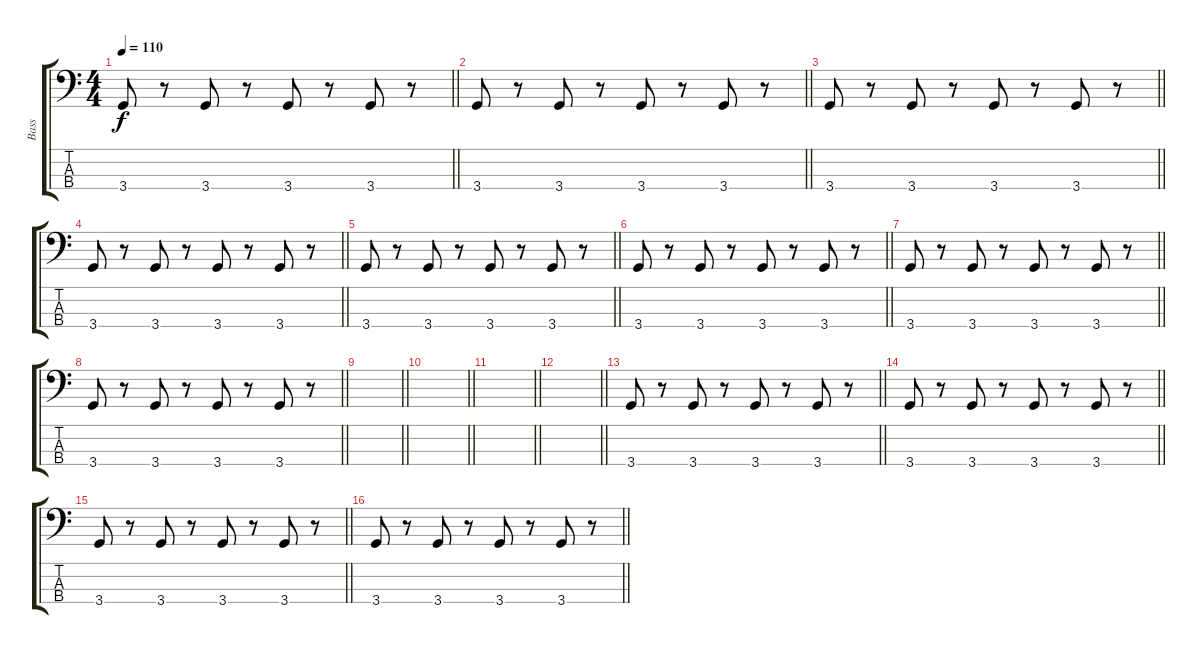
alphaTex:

\track ("Bass" "Bass") {instrument electricbassfinger}
\staff {score tabs}
\tuning (G2 D2 A1 E1) {hide}
\ts (4 4)
\tempo 110
\clef f4
\barLineRight lightlight
\ks c
3.4.8{dy f} r.8 3.4.8 r.8 3.4.8 r.8 3.4.8 r.8 |
\barLineRight lightlight
3.4.8 r.8 3.4.8 r.8 3.4.8 r.8 3.4.8 r.8 |
\barLineRight lightlight
3.4.8 r.8 3.4.8 r.8 3.4.8 r.8 3.4.8 r.8 |
\barLineRight lightlight
3.4.8 r.8 3.4.8 r.8 3.4.8 r.8 3.4.8 r.8 |
\barLineRight lightlight
3.4.8 r.8 3.4.8 r.8 3.4.8 r.8 3.4.8 r.8 |
\barLineRight lightlight
3.4.8 r.8 3.4.8 r.8 3.4.8 r.8 3.4.8 r.8 |
\barLineRight lightlight
3.4.8 r.8 3.4.8 r.8 3.4.8 r.8 3.4.8 r.8 |
\barLineRight lightlight
3.4.8 r.8 3.4.8 r.8 3.4.8 r.8 3.4.8 r.8 |
\barLineRight lightlight
|
\barLineRight lightlight
|
\barLineRight lightlight
|
\barLineRight lightlight
|
\barLineRight lightlight
3.4.8 r.8 3.4.8 r.8 3.4.8 r.8 3.4.8 r.8 |
\barLineRight lightlight
3.4.8 r.8 3.4.8 r.8 3.4.8 r.8 3.4.8 r.8 |
\barLineRight lightlight
3.4.8 r.8 3.4.8 r.8 3.4.8 r.8 3.4.8 r.8 |
\barLineRight lightlight
3.4.8 r.8 3.4.8 r.8 3.4.8 r.8 3.4.8 r.8
